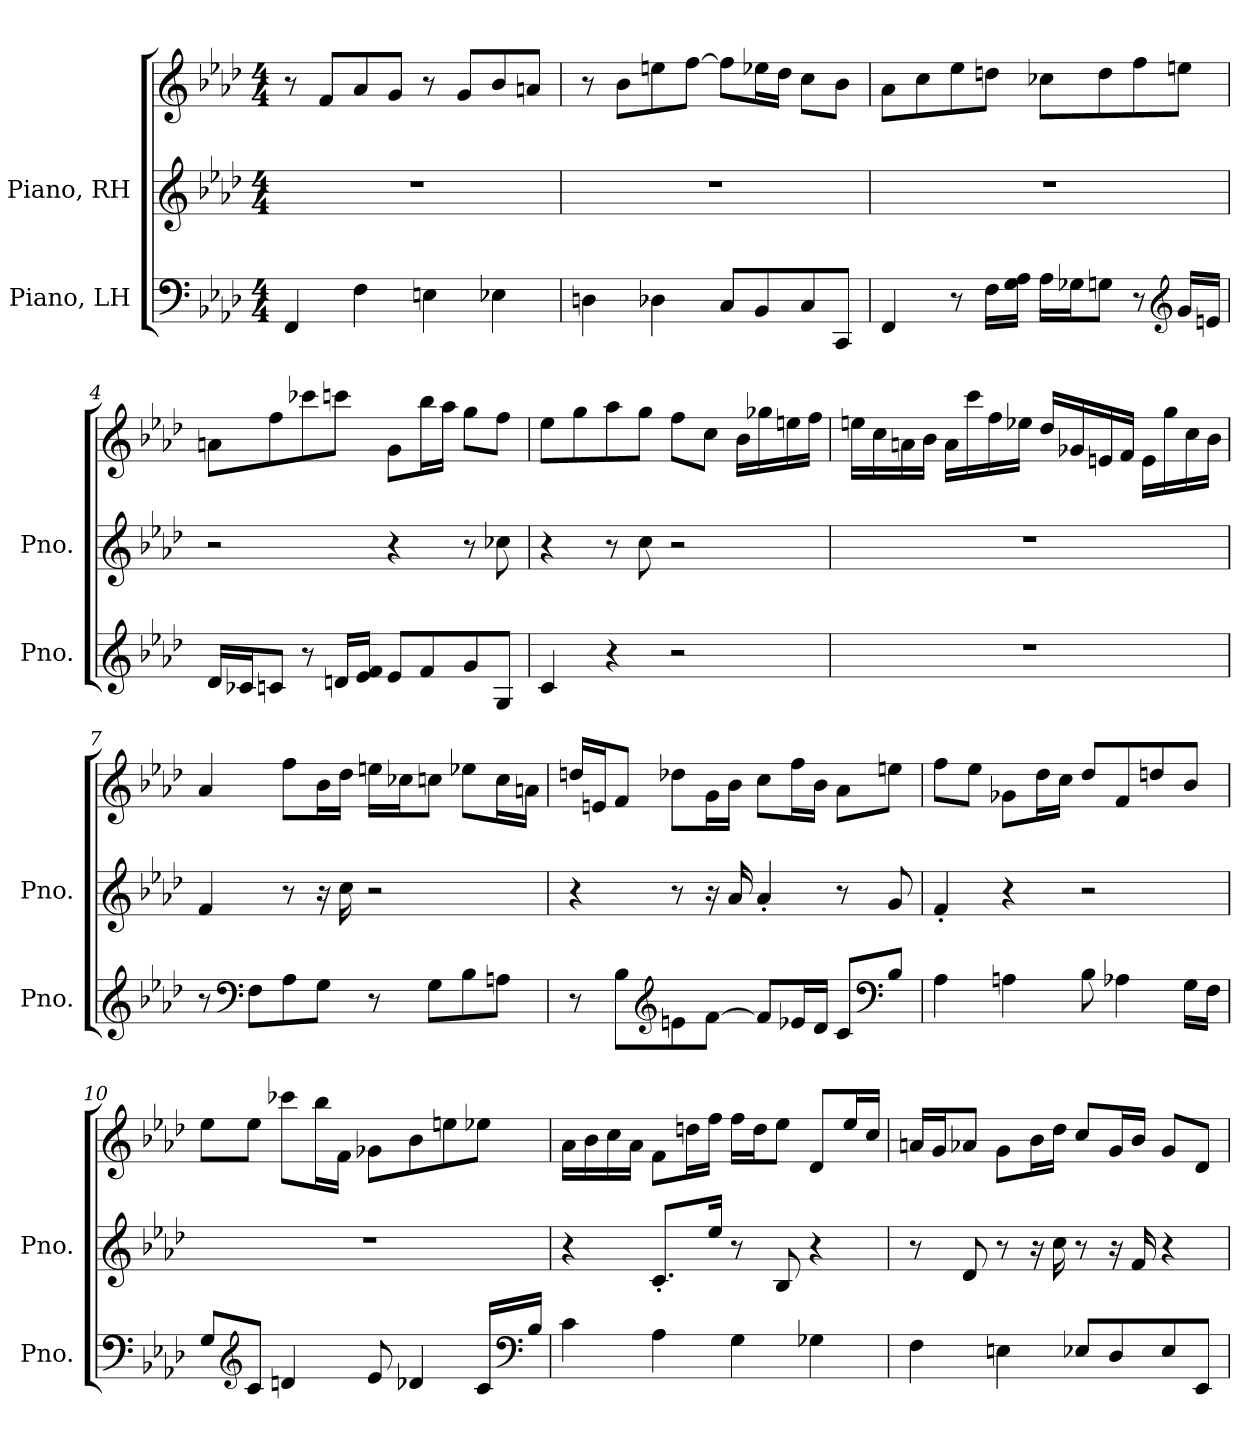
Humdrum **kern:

**kern	**kern	**kern
*part2	*part1	*part1
*staff3	*staff2	*staff1
*I"Piano, LH	*I"Piano, RH	*
*I'Pno.	*I'Pno.	*
*clefF4	*clefG2	*clefG2
*k[b-e-a-d-]	*k[b-e-a-d-]	*k[b-e-a-d-]
*M4/4	*M4/4	*M4/4
*MM70	*MM70	*MM70
=1	=1	=1
4FF/	1r	8r
.	.	8f/L
4F\	.	8a-/
.	.	8g/J
4En\	.	8r
.	.	8g/L
4E-X\	.	8b-/
.	.	8an/J
=2	=2	=2
4Dn\	1r	8r
.	.	8b-\L
4D-X\	.	8een\
.	.	[8ff\J
8C/L	.	8ff\L]
8BB-/	.	16ee-X\L
.	.	16dd-\JJ
8C/	.	8cc\L
8CC/J	.	8b-\J
!!LO:LB:g=z
=3	=3	=3
4FF/	1r	8a-\L
.	.	8cc\
8r	.	8ee-\
16F\LL	.	8ddn\J
16G\ 16A-\JJ	.	.
16A-\LL	.	8cc-X\L
16G-X\J	.	.
8Gn\J	.	8dd\
8r	.	8ff\
*clefG2	*	*
16g/LL	.	8een\J
16en/JJ	.	.
=4	=4	=4
16d-/LL	2r	8an\L
16c-X/J	.	.
8cn/J	.	8ff\
8r	.	8ccc-X\
16dn/LL	.	8cccn\J
16e-/ 16f/JJ	.	.
8e-/L	4r	8g\L
8f/	.	16bb-\L
.	.	16aa-\JJ
8g/	8r	8gg\L
8G/J	8cc-X\	8ff\J
!!LO:LB:g=z
=5	=5	=5
4c/	4r	8ee-\L
.	.	8gg\
4r	8r	8aa-\
.	8cc\	8gg\J
2r	2r	8ff\L
.	.	8cc\J
.	.	16b-\LL
.	.	16gg-X\
.	.	16een\
.	.	16ff\JJ
=6	=6	=6
1r	1r	16een\LL
.	.	16cc\
.	.	16an\
.	.	16b-\JJ
.	.	16a\LL
.	.	16ccc\
.	.	16ff\
.	.	16ee-X\JJ
.	.	16dd-/LL
.	.	16g-X/
.	.	16en/
.	.	16f/JJ
.	.	16e\LL
.	.	16gg\
.	.	16cc\
.	.	16b-\JJ
!!LO:LB:g=z
=7	=7	=7
8r	4f/	4a-/
*clefF4	*	*
8F\L	.	.
8A-\	8r	8ff\L
8G\J	16r	16b-\L
.	16cc\	16dd-\JJ
8r	2r	16een\LL
.	.	16cc-X\J
8G\L	.	8ccn\J
8B-\	.	8ee-X\L
8An\J	.	16cc\L
.	.	16an\JJ
=8	=8	=8
8r	4r	16ddn/LL
.	.	16en/J
8B-\L	.	8f/J
*clefG2	*	*
8en\	8r	8dd-X\L
[8f\J	16r	16g\L
.	16a-/	16b-\JJ
8f/L]	4a-'/	8cc\L
16e-X/L	.	16ff\L
16d-/JJ	.	16b-\JJ
8c/L	8r	8a-\L
*clefF4	*	*
8B-/J	8g/	8een\J
!!LO:PB:g=z
=9	=9	=9
4A-\	4f'/	8ff\L
.	.	8ee-\J
4An\	4r	8g-X\L
.	.	16dd-\L
.	.	16cc\JJ
8B-\	2r	8dd-/L
4A-X\	.	8f/
.	.	8ddn/
16G\LL	.	8b-/J
16F\JJ	.	.
=10	=10	=10
8G/L	1r	8ee-\L
*clefG2	*	*
8c/J	.	8ee-\J
4dn/	.	8ccc-X\L
.	.	16bb-\L
.	.	16f\JJ
8e-/	.	8g-X\L
4d-X/	.	8b-\
.	.	8een\
16c/LL	.	8ee-X\J
*clefF4	*	*
16B-/JJ	.	.
!!LO:LB:g=z
=11	=11	=11
4c\	4r	16a-\LL
.	.	16b-\
.	.	16cc\
.	.	16a-\JJ
4A-\	8.c'/L	8f\L
.	.	16ddn\L
.	16ee-/Jk	16ff\JJ
4G\	8r	16ff\LL
.	.	16dd\J
.	8B-/	8ee-\J
4G-X\	4r	8d-/L
.	.	16ee-/L
.	.	16cc/JJ
=12	=12	=12
4F\	8r	16an/LL
.	.	16g/J
.	8d-/	8a-X/J
4En\	8r	8g\L
.	16r	16b-\L
.	16cc\	16dd-\JJ
8E-X/L	8r	8cc/L
8D-/	16r	16g/L
.	16f/	16b-/JJ
8E-/	4r	8g/L
8EE-/J	.	8d-/J
=	=	=
*-	*-	*-
